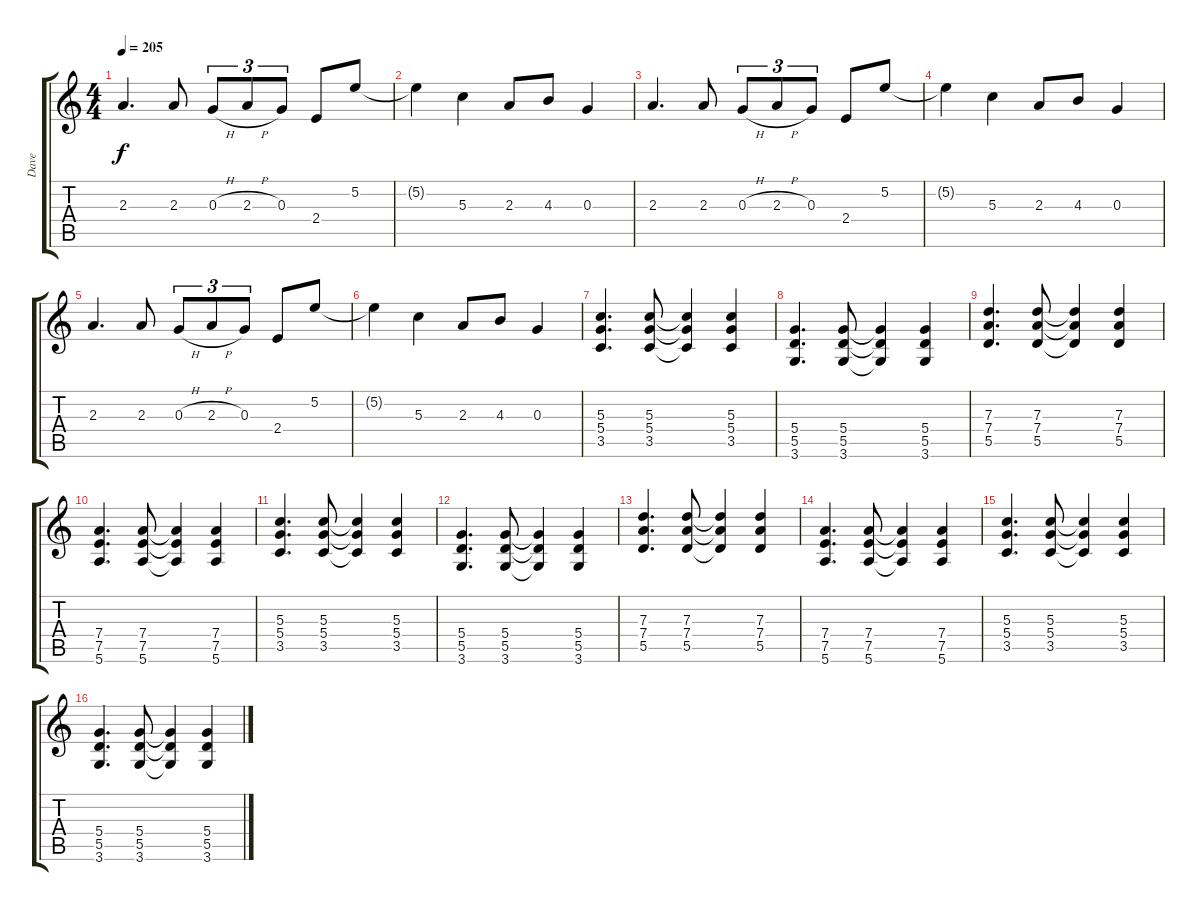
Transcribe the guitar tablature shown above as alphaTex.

\track ("Dave" "Dave") {instrument distortionguitar}
\staff {score tabs}
\tuning (E4 B3 G3 D3 A2 E2) {hide}
\ts (4 4)
\tempo 205
\clef g2
\ks c
2.3.4{d dy f} 2.3.8 0.3{h}.8{tu (3 2)} 2.3{h}.8{tu (3 2)} 0.3.8{tu (3 2)} 2.4.8 5.2.8 |
5.2{t}.4 5.3.4 2.3.8 4.3.8 0.3.4 |
2.3.4{d} 2.3.8 0.3{h}.8{tu (3 2)} 2.3{h}.8{tu (3 2)} 0.3.8{tu (3 2)} 2.4.8 5.2.8 |
5.2{t}.4 5.3.4 2.3.8 4.3.8 0.3.4 |
2.3.4{d} 2.3.8 0.3{h}.8{tu (3 2)} 2.3{h}.8{tu (3 2)} 0.3.8{tu (3 2)} 2.4.8 5.2.8 |
5.2{t}.4 5.3.4 2.3.8 4.3.8 0.3.4 |
(5.3 5.4 3.5).4{d} (5.3 5.4 3.5).8 (5.3{t} 5.4{t} 3.5{t}).4 (5.3 5.4 3.5).4 |
(5.4 5.5 3.6).4{d} (5.4 5.5 3.6).8 (5.4{t} 5.5{t} 3.6{t}).4 (5.4 5.5 3.6).4 |
(7.3 7.4 5.5).4{d} (7.3 7.4 5.5).8 (7.3{t} 7.4{t} 5.5{t}).4 (7.3 7.4 5.5).4 |
(7.4 7.5 5.6).4{d} (7.4 7.5 5.6).8 (7.4{t} 7.5{t} 5.6{t}).4 (7.4 7.5 5.6).4 |
(5.3 5.4 3.5).4{d} (5.3 5.4 3.5).8 (5.3{t} 5.4{t} 3.5{t}).4 (5.3 5.4 3.5).4 |
(5.4 5.5 3.6).4{d} (5.4 5.5 3.6).8 (5.4{t} 5.5{t} 3.6{t}).4 (5.4 5.5 3.6).4 |
(7.3 7.4 5.5).4{d} (7.3 7.4 5.5).8 (7.3{t} 7.4{t} 5.5{t}).4 (7.3 7.4 5.5).4 |
(7.4 7.5 5.6).4{d} (7.4 7.5 5.6).8 (7.4{t} 7.5{t} 5.6{t}).4 (7.4 7.5 5.6).4 |
(5.3 5.4 3.5).4{d} (5.3 5.4 3.5).8 (5.3{t} 5.4{t} 3.5{t}).4 (5.3 5.4 3.5).4 |
(5.4 5.5 3.6).4{d} (5.4 5.5 3.6).8 (5.4{t} 5.5{t} 3.6{t}).4 (5.4 5.5 3.6).4
